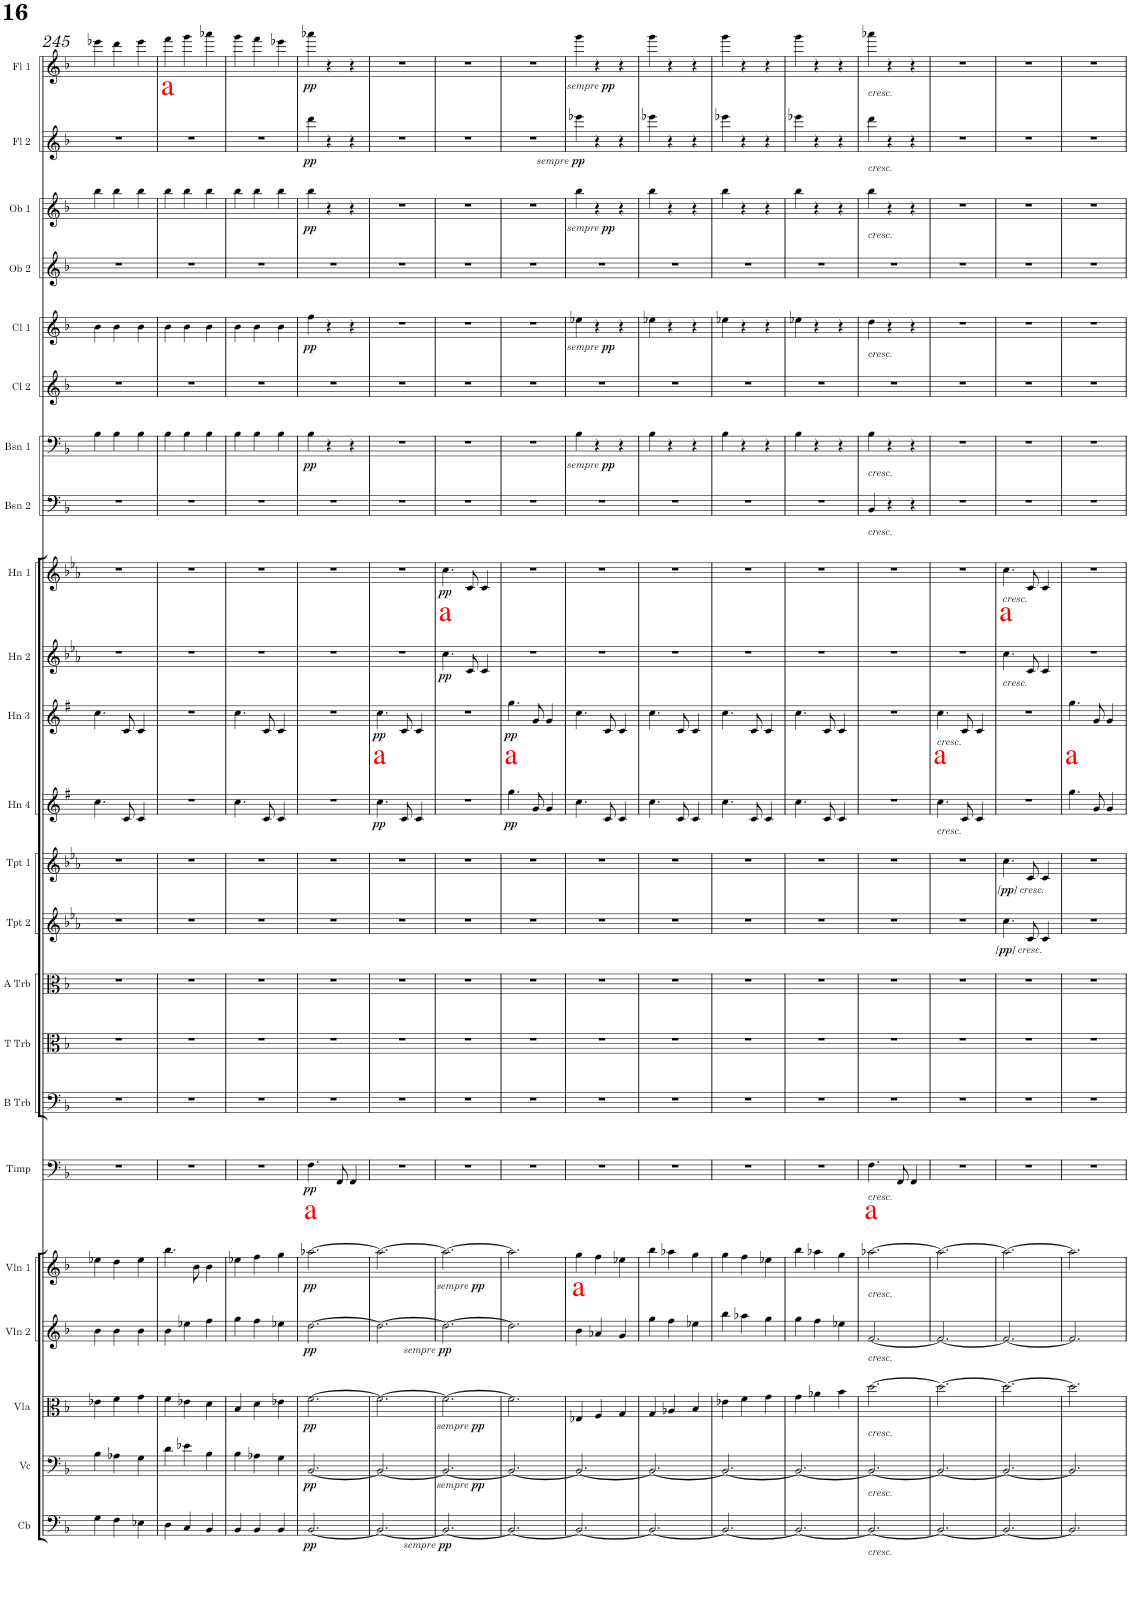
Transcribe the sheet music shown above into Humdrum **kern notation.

**kern	**dynam	**kern	**dynam	**kern	**dynam	**kern	**dynam	**kern	**text	**dynam	**kern	**text	**dynam	**kern	**kern	**kern	**kern	**dynam	**kern	**dynam	**kern	**dynam	**kern	**text	**dynam	**kern	**dynam	**kern	**text	**dynam	**kern	**kern	**dynam	**kern	**kern	**dynam	**kern	**kern	**dynam	**kern	**dynam	**kern	**text	**dynam
*part23	*part23	*part22	*part22	*part21	*part21	*part20	*part20	*part19	*part19	*part19	*part18	*part18	*part18	*part17	*part16	*part15	*part14	*part14	*part13	*part13	*part12	*part12	*part11	*part11	*part11	*part10	*part10	*part9	*part9	*part9	*part8	*part7	*part7	*part6	*part5	*part5	*part4	*part3	*part3	*part2	*part2	*part1	*part1	*part1
*staff23	*staff23	*staff22	*staff22	*staff21	*staff21	*staff20	*staff20	*staff19	*staff19	*staff19	*staff18	*staff18	*staff18	*staff17	*staff16	*staff15	*staff14	*staff14	*staff13	*staff13	*staff12	*staff12	*staff11	*staff11	*staff11	*staff10	*staff10	*staff9	*staff9	*staff9	*staff8	*staff7	*staff7	*staff6	*staff5	*staff5	*staff4	*staff3	*staff3	*staff2	*staff2	*staff1	*staff1	*staff1
*I"Contrabass	*	*I"Violoncello	*	*I"Viola	*	*I"Violin 2	*	*I"Violin 1	*	*	*I"F, F Timpani	*	*	*I"Bass Trombone	*I"Tenor Trombone	*I"Alto Trombone	*I"D Trumpet 2	*	*I"D Trumpet 1	*	*I"Bb (basso) Horn 4	*	*I"Bb (basso) Horn 3	*	*	*I"D Horn 2	*	*I"D Horn 1	*	*	*I"Bassoon 2	*I"Bassoon 1	*	*I"C Clarinet 2	*I"C Clarinet 1	*	*I"Oboe 2	*I"Oboe 1	*	*I"Flute 2	*	*I"Flute 1	*	*
*I'Cb	*	*I'Vc	*	*I'Vla	*	*I'Vln 2	*	*I'Vln 1	*	*	*I'Timp	*	*	*I'B Trb	*I'T Trb	*I'A Trb	*I'Tpt 2	*	*I'Tpt 1	*	*I'Hn 4	*	*I'Hn 3	*	*	*I'Hn 2	*	*I'Hn 1	*	*	*I'Bsn 2	*I'Bsn 1	*	*I'Cl 2	*I'Cl 1	*	*I'Ob 2	*I'Ob 1	*	*I'Fl 2	*	*I'Fl 1	*	*
!!LO:PB:g=z
*clefF4	*	*clefF4	*	*clefC3	*	*clefG2	*	*clefG2	*	*	*clefF4	*	*	*clefF4	*clefC3	*clefC3	*clefG2	*	*clefG2	*	*clefG2	*	*clefG2	*	*	*clefG2	*	*clefG2	*	*	*clefF4	*clefF4	*	*clefG2	*clefG2	*	*clefG2	*clefG2	*	*clefG2	*	*clefG2	*	*
*Trd7c12	*	*	*	*	*	*	*	*	*	*	*	*	*	*	*	*	*Trd-1c-2	*	*Trd-1c-2	*	*Trd8c14	*	*Trd8c14	*	*	*Trd6c10	*	*Trd6c10	*	*	*	*	*	*Trd1c2	*Trd1c2	*	*	*	*	*	*	*	*	*
*k[b-]	*	*k[b-]	*	*k[b-]	*	*k[b-]	*	*k[b-]	*	*	*k[b-]	*	*	*k[b-]	*k[b-]	*k[b-]	*k[b-e-a-]	*	*k[b-e-a-]	*	*k[f#]	*	*k[f#]	*	*	*k[b-e-a-]	*	*k[b-e-a-]	*	*	*k[b-]	*k[b-]	*	*k[b-]	*k[b-]	*	*k[b-]	*k[b-]	*	*k[b-]	*	*k[b-]	*	*
*M3/4	*	*M3/4	*	*M3/4	*	*M3/4	*	*M3/4	*	*	*M3/4	*	*	*M3/4	*M3/4	*M3/4	*M3/4	*	*M3/4	*	*M3/4	*	*M3/4	*	*	*M3/4	*	*M3/4	*	*	*M3/4	*M3/4	*	*M3/4	*M3/4	*	*M3/4	*M3/4	*	*M3/4	*	*M3/4	*	*
=245	=245	=245	=245	=245	=245	=245	=245	=245	=245	=245	=245	=245	=245	=245	=245	=245	=245	=245	=245	=245	=245	=245	=245	=245	=245	=245	=245	=245	=245	=245	=245	=245	=245	=245	=245	=245	=245	=245	=245	=245	=245	=245	=245	=245
4G'\	.	4B-'\	.	4e-X'\	.	4b-'\	.	4ee-X'\	.	.	2.r	.	.	2.r	2.r	2.r	2.r	.	2.r	.	4.cc\	.	4.cc\	.	.	2.r	.	2.r	.	.	2.r	4B-'\	.	2.r	4b-'\	.	2.r	4bb-'\	.	2.r	.	4eee-X'\	.	.
4F'\	.	4A-X'\	.	4f'\	.	4b-'\	.	4dd'\	.	.	.	.	.	.	.	.	.	.	.	.	.	.	.	.	.	.	.	.	.	.	.	4B-'\	.	.	4b-'\	.	.	4bb-'\	.	.	.	4ddd'\	.	.
.	.	.	.	.	.	.	.	.	.	.	.	.	.	.	.	.	.	.	.	.	8c/	.	8c/	.	.	.	.	.	.	.	.	.	.	.	.	.	.	.	.	.	.	.	.	.
4E-X'\	.	4G'\	.	4g'\	.	4b-'\	.	4ee-'\	.	.	.	.	.	.	.	.	.	.	.	.	4c/	.	4c/	.	.	.	.	.	.	.	.	4B-'\	.	.	4b-'\	.	.	4bb-'\	.	.	.	4eee-'\	.	.
=246	=246	=246	=246	=246	=246	=246	=246	=246	=246	=246	=246	=246	=246	=246	=246	=246	=246	=246	=246	=246	=246	=246	=246	=246	=246	=246	=246	=246	=246	=246	=246	=246	=246	=246	=246	=246	=246	=246	=246	=246	=246	=246	=246	=246
!	!	!	!	!	!	!	!	!	!	!	!	!	!	!	!	!	!	!	!	!	!	!	!	!	!	!	!	!	!	!	!	!	!	!	!	!	!	!	!	!	!	!	!LO:LY:b:color=#FF0000	!
4D'\	.	4d'\	.	4f'\	.	4b-'\	.	4.bb-\	.	.	2.r	.	.	2.r	2.r	2.r	2.r	.	2.r	.	2.r	.	2.r	.	.	2.r	.	2.r	.	.	2.r	4B-'\	.	2.r	4b-'\	.	2.r	4bb-'\	.	2.r	.	4fff'\	a	.
4C'/	.	4e-X'\	.	4e-X'\	.	4ee-X'\	.	.	.	.	.	.	.	.	.	.	.	.	.	.	.	.	.	.	.	.	.	.	.	.	.	4B-'\	.	.	4b-'\	.	.	4bb-'\	.	.	.	4ggg'\	.	.
.	.	.	.	.	.	.	.	8b-\	.	.	.	.	.	.	.	.	.	.	.	.	.	.	.	.	.	.	.	.	.	.	.	.	.	.	.	.	.	.	.	.	.	.	.	.
4BB-'/	.	4B-'\	.	4d'\	.	4ff'\	.	4b-\	.	.	.	.	.	.	.	.	.	.	.	.	.	.	.	.	.	.	.	.	.	.	.	4B-'\	.	.	4b-'\	.	.	4bb-'\	.	.	.	4aaa-X'\	.	.
=247	=247	=247	=247	=247	=247	=247	=247	=247	=247	=247	=247	=247	=247	=247	=247	=247	=247	=247	=247	=247	=247	=247	=247	=247	=247	=247	=247	=247	=247	=247	=247	=247	=247	=247	=247	=247	=247	=247	=247	=247	=247	=247	=247	=247
4BB-'/	.	4B-'\	.	4B-'/	.	4gg'\	.	4ee-X'\	.	.	2.r	.	.	2.r	2.r	2.r	2.r	.	2.r	.	4.cc\	.	4.cc\	.	.	2.r	.	2.r	.	.	2.r	4B-'\	.	2.r	4b-'\	.	2.r	4bb-'\	.	2.r	.	4ggg'\	.	.
4BB-'/	.	4A-X'\	.	4d'\	.	4ff'\	.	4ff'\	.	.	.	.	.	.	.	.	.	.	.	.	.	.	.	.	.	.	.	.	.	.	.	4B-'\	.	.	4b-'\	.	.	4bb-'\	.	.	.	4fff'\	.	.
.	.	.	.	.	.	.	.	.	.	.	.	.	.	.	.	.	.	.	.	.	8c/	.	8c/	.	.	.	.	.	.	.	.	.	.	.	.	.	.	.	.	.	.	.	.	.
4BB-'/	.	4G'\	.	4e-X'\	.	4ee-X'\	.	4gg'\	.	.	.	.	.	.	.	.	.	.	.	.	4c/	.	4c/	.	.	.	.	.	.	.	.	4B-'\	.	.	4b-'\	.	.	4bb-'\	.	.	.	4eee-X'\	.	.
=248	=248	=248	=248	=248	=248	=248	=248	=248	=248	=248	=248	=248	=248	=248	=248	=248	=248	=248	=248	=248	=248	=248	=248	=248	=248	=248	=248	=248	=248	=248	=248	=248	=248	=248	=248	=248	=248	=248	=248	=248	=248	=248	=248	=248
!	!LO:DY:b	!	!LO:DY:b	!	!LO:DY:b	!	!LO:DY:b	!	!	!LO:DY:b	!	!LO:LY:b:color=#FF0000	!LO:DY:b	!	!	!	!	!	!	!	!	!	!	!	!	!	!	!	!	!	!	!	!LO:DY:b	!	!	!LO:DY:b	!	!	!LO:DY:b	!	!LO:DY:b	!	!	!LO:DY:b
[2.BB-/	pp	[2.BB-/	pp	[2.f\	pp	[2.dd\	pp	[2.aa-X\	.	pp	4.F\	a	pp	2.r	2.r	2.r	2.r	.	2.r	.	2.r	.	2.r	.	.	2.r	.	2.r	.	.	2.r	4B-\	pp	2.r	4ff\	pp	2.r	4bb-\	pp	4ddd\	pp	4aaa-X\	.	pp
.	.	.	.	.	.	.	.	.	.	.	.	.	.	.	.	.	.	.	.	.	.	.	.	.	.	.	.	.	.	.	.	4r	.	.	4r	.	.	4r	.	4r	.	4r	.	.
.	.	.	.	.	.	.	.	.	.	.	8FF/	.	.	.	.	.	.	.	.	.	.	.	.	.	.	.	.	.	.	.	.	.	.	.	.	.	.	.	.	.	.	.	.	.
.	.	.	.	.	.	.	.	.	.	.	4FF/	.	.	.	.	.	.	.	.	.	.	.	.	.	.	.	.	.	.	.	.	4r	.	.	4r	.	.	4r	.	4r	.	4r	.	.
=249	=249	=249	=249	=249	=249	=249	=249	=249	=249	=249	=249	=249	=249	=249	=249	=249	=249	=249	=249	=249	=249	=249	=249	=249	=249	=249	=249	=249	=249	=249	=249	=249	=249	=249	=249	=249	=249	=249	=249	=249	=249	=249	=249	=249
!	!	!	!	!	!	!	!	!	!	!	!	!	!	!	!	!	!	!	!	!	!	!LO:DY:b	!	!LO:LY:b:color=#FF0000	!LO:DY:b	!	!	!	!	!	!	!	!	!	!	!	!	!	!	!	!	!	!	!
2.BB-/_	.	2.BB-/_	.	2.f\_	.	2.dd\_	.	2.aa-\_	.	.	2.r	.	.	2.r	2.r	2.r	2.r	.	2.r	.	4.cc\	pp	4.cc\	a	pp	2.r	.	2.r	.	.	2.r	2.r	.	2.r	2.r	.	2.r	2.r	.	2.r	.	2.r	.	.
.	.	.	.	.	.	.	.	.	.	.	.	.	.	.	.	.	.	.	.	.	8c/	.	8c/	.	.	.	.	.	.	.	.	.	.	.	.	.	.	.	.	.	.	.	.	.
.	.	.	.	.	.	.	.	.	.	.	.	.	.	.	.	.	.	.	.	.	4c/	.	4c/	.	.	.	.	.	.	.	.	.	.	.	.	.	.	.	.	.	.	.	.	.
=250	=250	=250	=250	=250	=250	=250	=250	=250	=250	=250	=250	=250	=250	=250	=250	=250	=250	=250	=250	=250	=250	=250	=250	=250	=250	=250	=250	=250	=250	=250	=250	=250	=250	=250	=250	=250	=250	=250	=250	=250	=250	=250	=250	=250
!	!LO:DY:b	!	!	!	!	!	!	!	!	!	!	!	!	!	!	!	!	!	!	!	!	!	!	!	!	!	!	!	!LO:LY:b:color=#FF0000	!	!	!	!	!	!	!	!	!	!	!	!	!	!	!
!	!LO:DY:n=1:b	!	!LO:DY:b	!	!	!	!	!	!	!	!	!	!	!	!	!	!	!	!	!	!	!	!	!	!	!	!	!	!	!	!	!	!	!	!	!	!	!	!	!	!	!	!	!
!	!	!	!LO:DY:n=1:b	!	!LO:DY:b	!	!	!	!	!	!	!	!	!	!	!	!	!	!	!	!	!	!	!	!	!	!	!	!	!	!	!	!	!	!	!	!	!	!	!	!	!	!	!
!	!	!	!	!	!LO:DY:n=1:b	!	!LO:DY:b	!	!	!	!	!	!	!	!	!	!	!	!	!	!	!	!	!	!	!	!	!	!	!	!	!	!	!	!	!	!	!	!	!	!	!	!	!
!	!	!	!	!	!	!	!LO:DY:n=1:b	!	!	!LO:DY:b	!	!	!	!	!	!	!	!	!	!	!	!	!	!	!	!	!	!	!	!	!	!	!	!	!	!	!	!	!	!	!	!	!	!
!	!	!	!	!	!	!	!	!	!	!LO:DY:n=1:b	!	!	!	!	!	!	!	!	!	!	!	!	!	!	!	!	!LO:DY:b	!	!	!LO:DY:b	!	!	!	!	!	!	!	!	!	!	!	!	!	!
2.BB-/_	other-dynamics pp	2.BB-/_	other-dynamics pp	2.f\_	other-dynamics pp	2.dd\_	other-dynamics pp	2.aa-\_	.	other-dynamics pp	2.r	.	.	2.r	2.r	2.r	2.r	.	2.r	.	2.r	.	2.r	.	.	4.cc\	pp	4.cc\	a	pp	2.r	2.r	.	2.r	2.r	.	2.r	2.r	.	2.r	.	2.r	.	.
.	.	.	.	.	.	.	.	.	.	.	.	.	.	.	.	.	.	.	.	.	.	.	.	.	.	8c/	.	8c/	.	.	.	.	.	.	.	.	.	.	.	.	.	.	.	.
.	.	.	.	.	.	.	.	.	.	.	.	.	.	.	.	.	.	.	.	.	.	.	.	.	.	4c/	.	4c/	.	.	.	.	.	.	.	.	.	.	.	.	.	.	.	.
=251	=251	=251	=251	=251	=251	=251	=251	=251	=251	=251	=251	=251	=251	=251	=251	=251	=251	=251	=251	=251	=251	=251	=251	=251	=251	=251	=251	=251	=251	=251	=251	=251	=251	=251	=251	=251	=251	=251	=251	=251	=251	=251	=251	=251
!	!	!	!	!	!	!	!	!	!	!	!	!	!	!	!	!	!	!	!	!	!	!LO:DY:b	!	!LO:LY:b:color=#FF0000	!LO:DY:b	!	!	!	!	!	!	!	!	!	!	!	!	!	!	!	!	!	!	!
2.BB-/_	.	2.BB-/_	.	2.f\]	.	2.dd\]	.	2.aa-\]	.	.	2.r	.	.	2.r	2.r	2.r	2.r	.	2.r	.	4.gg\	pp	4.gg\	a	pp	2.r	.	2.r	.	.	2.r	2.r	.	2.r	2.r	.	2.r	2.r	.	2.r	.	2.r	.	.
.	.	.	.	.	.	.	.	.	.	.	.	.	.	.	.	.	.	.	.	.	8g/	.	8g/	.	.	.	.	.	.	.	.	.	.	.	.	.	.	.	.	.	.	.	.	.
.	.	.	.	.	.	.	.	.	.	.	.	.	.	.	.	.	.	.	.	.	4g/	.	4g/	.	.	.	.	.	.	.	.	.	.	.	.	.	.	.	.	.	.	.	.	.
=252	=252	=252	=252	=252	=252	=252	=252	=252	=252	=252	=252	=252	=252	=252	=252	=252	=252	=252	=252	=252	=252	=252	=252	=252	=252	=252	=252	=252	=252	=252	=252	=252	=252	=252	=252	=252	=252	=252	=252	=252	=252	=252	=252	=252
!	!	!	!	!	!	!	!	!	!LO:LY:b:color=#FF0000	!	!	!	!	!	!	!	!	!	!	!	!	!	!	!	!	!	!	!	!	!	!	!	!LO:DY:b	!	!	!	!	!	!	!	!	!	!	!
!	!	!	!	!	!	!	!	!	!	!	!	!	!	!	!	!	!	!	!	!	!	!	!	!	!	!	!	!	!	!	!	!	!LO:DY:n=1:b	!	!	!LO:DY:b	!	!	!	!	!	!	!	!
!	!	!	!	!	!	!	!	!	!	!	!	!	!	!	!	!	!	!	!	!	!	!	!	!	!	!	!	!	!	!	!	!	!	!	!	!LO:DY:n=1:b	!	!	!LO:DY:b	!	!	!	!	!
!	!	!	!	!	!	!	!	!	!	!	!	!	!	!	!	!	!	!	!	!	!	!	!	!	!	!	!	!	!	!	!	!	!	!	!	!	!	!	!LO:DY:n=1:b	!	!LO:DY:b	!	!	!
!	!	!	!	!	!	!	!	!	!	!	!	!	!	!	!	!	!	!	!	!	!	!	!	!	!	!	!	!	!	!	!	!	!	!	!	!	!	!	!	!	!LO:DY:n=1:b	!	!	!LO:DY:b
!	!	!	!	!	!	!	!	!	!	!	!	!	!	!	!	!	!	!	!	!	!	!	!	!	!	!	!	!	!	!	!	!	!	!	!	!	!	!	!	!	!	!	!	!LO:DY:n=1:b
2.BB-/_	.	2.BB-/_	.	4E-X'/	.	4b-'\	.	4gg'\	a	.	2.r	.	.	2.r	2.r	2.r	2.r	.	2.r	.	4.cc\	.	4.cc\	.	.	2.r	.	2.r	.	.	2.r	4B-\	other-dynamics pp	2.r	4ee-X\	other-dynamics pp	2.r	4bb-\	other-dynamics pp	4eee-X\	other-dynamics pp	4ggg\	.	other-dynamics pp
.	.	.	.	4F'/	.	4a-X'/	.	4ff'\	.	.	.	.	.	.	.	.	.	.	.	.	.	.	.	.	.	.	.	.	.	.	.	4r	.	.	4r	.	.	4r	.	4r	.	4r	.	.
.	.	.	.	.	.	.	.	.	.	.	.	.	.	.	.	.	.	.	.	.	8c/	.	8c/	.	.	.	.	.	.	.	.	.	.	.	.	.	.	.	.	.	.	.	.	.
.	.	.	.	4G'/	.	4g'/	.	4ee-X'\	.	.	.	.	.	.	.	.	.	.	.	.	4c/	.	4c/	.	.	.	.	.	.	.	.	4r	.	.	4r	.	.	4r	.	4r	.	4r	.	.
=253	=253	=253	=253	=253	=253	=253	=253	=253	=253	=253	=253	=253	=253	=253	=253	=253	=253	=253	=253	=253	=253	=253	=253	=253	=253	=253	=253	=253	=253	=253	=253	=253	=253	=253	=253	=253	=253	=253	=253	=253	=253	=253	=253	=253
2.BB-/_	.	2.BB-/_	.	4G'/	.	4gg'\	.	4bb-'\	.	.	2.r	.	.	2.r	2.r	2.r	2.r	.	2.r	.	4.cc\	.	4.cc\	.	.	2.r	.	2.r	.	.	2.r	4B-\	.	2.r	4ee-X\	.	2.r	4bb-\	.	4eee-X\	.	4ggg\	.	.
.	.	.	.	4A-X'/	.	4ff'\	.	4aa-X'\	.	.	.	.	.	.	.	.	.	.	.	.	.	.	.	.	.	.	.	.	.	.	.	4r	.	.	4r	.	.	4r	.	4r	.	4r	.	.
.	.	.	.	.	.	.	.	.	.	.	.	.	.	.	.	.	.	.	.	.	8c/	.	8c/	.	.	.	.	.	.	.	.	.	.	.	.	.	.	.	.	.	.	.	.	.
.	.	.	.	4B-'/	.	4ee-X'\	.	4gg'\	.	.	.	.	.	.	.	.	.	.	.	.	4c/	.	4c/	.	.	.	.	.	.	.	.	4r	.	.	4r	.	.	4r	.	4r	.	4r	.	.
=254	=254	=254	=254	=254	=254	=254	=254	=254	=254	=254	=254	=254	=254	=254	=254	=254	=254	=254	=254	=254	=254	=254	=254	=254	=254	=254	=254	=254	=254	=254	=254	=254	=254	=254	=254	=254	=254	=254	=254	=254	=254	=254	=254	=254
2.BB-/_	.	2.BB-/_	.	4e-X'\	.	4bb-'\	.	4gg'\	.	.	2.r	.	.	2.r	2.r	2.r	2.r	.	2.r	.	4.cc\	.	4.cc\	.	.	2.r	.	2.r	.	.	2.r	4B-\	.	2.r	4ee-X\	.	2.r	4bb-\	.	4eee-X\	.	4ggg\	.	.
.	.	.	.	4f'\	.	4aa-X'\	.	4ff'\	.	.	.	.	.	.	.	.	.	.	.	.	.	.	.	.	.	.	.	.	.	.	.	4r	.	.	4r	.	.	4r	.	4r	.	4r	.	.
.	.	.	.	.	.	.	.	.	.	.	.	.	.	.	.	.	.	.	.	.	8c/	.	8c/	.	.	.	.	.	.	.	.	.	.	.	.	.	.	.	.	.	.	.	.	.
.	.	.	.	4g'\	.	4gg'\	.	4ee-X'\	.	.	.	.	.	.	.	.	.	.	.	.	4c/	.	4c/	.	.	.	.	.	.	.	.	4r	.	.	4r	.	.	4r	.	4r	.	4r	.	.
=255	=255	=255	=255	=255	=255	=255	=255	=255	=255	=255	=255	=255	=255	=255	=255	=255	=255	=255	=255	=255	=255	=255	=255	=255	=255	=255	=255	=255	=255	=255	=255	=255	=255	=255	=255	=255	=255	=255	=255	=255	=255	=255	=255	=255
2.BB-/_	.	2.BB-/_	.	4g'\	.	4gg'\	.	4bb-'\	.	.	2.r	.	.	2.r	2.r	2.r	2.r	.	2.r	.	4.cc\	.	4.cc\	.	.	2.r	.	2.r	.	.	2.r	4B-\	.	2.r	4ee-X\	.	2.r	4bb-\	.	4eee-X\	.	4ggg\	.	.
.	.	.	.	4a-X'\	.	4ff'\	.	4aa-X'\	.	.	.	.	.	.	.	.	.	.	.	.	.	.	.	.	.	.	.	.	.	.	.	4r	.	.	4r	.	.	4r	.	4r	.	4r	.	.
.	.	.	.	.	.	.	.	.	.	.	.	.	.	.	.	.	.	.	.	.	8c/	.	8c/	.	.	.	.	.	.	.	.	.	.	.	.	.	.	.	.	.	.	.	.	.
.	.	.	.	4b-'\	.	4ee-X'\	.	4gg'\	.	.	.	.	.	.	.	.	.	.	.	.	4c/	.	4c/	.	.	.	.	.	.	.	.	4r	.	.	4r	.	.	4r	.	4r	.	4r	.	.
=256	=256	=256	=256	=256	=256	=256	=256	=256	=256	=256	=256	=256	=256	=256	=256	=256	=256	=256	=256	=256	=256	=256	=256	=256	=256	=256	=256	=256	=256	=256	=256	=256	=256	=256	=256	=256	=256	=256	=256	=256	=256	=256	=256	=256
!	!	!	!	!	!	!	!	!	!	!	!	!	!	!	!	!	!	!	!	!	!	!	!	!	!	!	!	!	!	!	!	!	!	!	!	!	!	!	!	!	!	!LO:TX:b:i:t=cresc.	!	!
!	!	!	!	!	!	!	!	!	!	!	!	!	!	!	!	!	!	!	!	!	!	!	!	!	!	!	!	!	!	!	!	!	!	!	!	!	!	!	!	!LO:TX:b:i:t=cresc.	!	!	!	!
!	!	!	!	!	!	!	!	!	!	!	!	!	!	!	!	!	!	!	!	!	!	!	!	!	!	!	!	!	!	!	!	!	!	!	!	!	!	!LO:TX:b:i:t=cresc.	!	!	!	!	!	!
!	!	!	!	!	!	!	!	!	!	!	!	!	!	!	!	!	!	!	!	!	!	!	!	!	!	!	!	!	!	!	!	!	!	!	!LO:TX:b:i:t=cresc.	!	!	!	!	!	!	!	!	!
!	!	!	!	!	!	!	!	!	!	!	!	!	!	!	!	!	!	!	!	!	!	!	!	!	!	!	!	!	!	!	!	!LO:TX:b:i:t=cresc.	!	!	!	!	!	!	!	!	!	!	!	!
!	!	!	!	!	!	!	!	!	!	!	!	!	!	!	!	!	!	!	!	!	!	!	!	!	!	!	!	!	!	!	!LO:TX:b:i:t=cresc.	!	!	!	!	!	!	!	!	!	!	!	!	!
!	!	!	!	!	!	!	!	!	!	!	!LO:TX:b:i:t=cresc.	!	!	!	!	!	!	!	!	!	!	!	!	!	!	!	!	!	!	!	!	!	!	!	!	!	!	!	!	!	!	!	!	!
!	!	!	!	!	!	!	!	!LO:TX:b:i:t=cresc.	!	!	!	!	!	!	!	!	!	!	!	!	!	!	!	!	!	!	!	!	!	!	!	!	!	!	!	!	!	!	!	!	!	!	!	!
!	!	!	!	!	!	!LO:TX:b:i:t=cresc.	!	!	!	!	!	!	!	!	!	!	!	!	!	!	!	!	!	!	!	!	!	!	!	!	!	!	!	!	!	!	!	!	!	!	!	!	!	!
!	!	!	!	!LO:TX:b:i:t=cresc.	!	!	!	!	!	!	!	!	!	!	!	!	!	!	!	!	!	!	!	!	!	!	!	!	!	!	!	!	!	!	!	!	!	!	!	!	!	!	!	!
!	!	!LO:TX:b:i:t=cresc.	!	!	!	!	!	!	!	!	!	!	!	!	!	!	!	!	!	!	!	!	!	!	!	!	!	!	!	!	!	!	!	!	!	!	!	!	!	!	!	!	!	!
!LO:TX:b:i:t=cresc.	!	!	!	!	!	!	!	!	!	!	!	!	!	!	!	!	!	!	!	!	!	!	!	!	!	!	!	!	!	!	!	!	!	!	!	!	!	!	!	!	!	!	!	!
!	!	!	!	!	!	!	!	!	!	!	!	!LO:LY:b:color=#FF0000	!	!	!	!	!	!	!	!	!	!	!	!	!	!	!	!	!	!	!	!	!	!	!	!	!	!	!	!	!	!	!	!
2.BB-/_	.	2.BB-/_	.	[2.dd\	.	[2.f/	.	[2.aa-X\	.	.	4.F\	a	.	2.r	2.r	2.r	2.r	.	2.r	.	2.r	.	2.r	.	.	2.r	.	2.r	.	.	4BB-/	4B-\	.	2.r	4dd\	.	2.r	4bb-\	.	4ddd\	.	4aaa-X\	.	.
.	.	.	.	.	.	.	.	.	.	.	.	.	.	.	.	.	.	.	.	.	.	.	.	.	.	.	.	.	.	.	4r	4r	.	.	4r	.	.	4r	.	4r	.	4r	.	.
.	.	.	.	.	.	.	.	.	.	.	8FF/	.	.	.	.	.	.	.	.	.	.	.	.	.	.	.	.	.	.	.	.	.	.	.	.	.	.	.	.	.	.	.	.	.
.	.	.	.	.	.	.	.	.	.	.	4FF/	.	.	.	.	.	.	.	.	.	.	.	.	.	.	.	.	.	.	.	4r	4r	.	.	4r	.	.	4r	.	4r	.	4r	.	.
=257	=257	=257	=257	=257	=257	=257	=257	=257	=257	=257	=257	=257	=257	=257	=257	=257	=257	=257	=257	=257	=257	=257	=257	=257	=257	=257	=257	=257	=257	=257	=257	=257	=257	=257	=257	=257	=257	=257	=257	=257	=257	=257	=257	=257
!	!	!	!	!	!	!	!	!	!	!	!	!	!	!	!	!	!	!	!	!	!	!	!LO:TX:b:i:t=cresc.	!	!	!	!	!	!	!	!	!	!	!	!	!	!	!	!	!	!	!	!	!
!	!	!	!	!	!	!	!	!	!	!	!	!	!	!	!	!	!	!	!	!	!LO:TX:b:i:t=cresc.	!	!	!	!	!	!	!	!	!	!	!	!	!	!	!	!	!	!	!	!	!	!	!
!	!	!	!	!	!	!	!	!	!	!	!	!	!	!	!	!	!	!	!	!	!	!	!	!LO:LY:b:color=#FF0000	!	!	!	!	!	!	!	!	!	!	!	!	!	!	!	!	!	!	!	!
2.BB-/_	.	2.BB-/_	.	2.dd\_	.	2.f/_	.	2.aa-\_	.	.	2.r	.	.	2.r	2.r	2.r	2.r	.	2.r	.	4.cc\	.	4.cc\	a	.	2.r	.	2.r	.	.	2.r	2.r	.	2.r	2.r	.	2.r	2.r	.	2.r	.	2.r	.	.
.	.	.	.	.	.	.	.	.	.	.	.	.	.	.	.	.	.	.	.	.	8c/	.	8c/	.	.	.	.	.	.	.	.	.	.	.	.	.	.	.	.	.	.	.	.	.
.	.	.	.	.	.	.	.	.	.	.	.	.	.	.	.	.	.	.	.	.	4c/	.	4c/	.	.	.	.	.	.	.	.	.	.	.	.	.	.	.	.	.	.	.	.	.
=258	=258	=258	=258	=258	=258	=258	=258	=258	=258	=258	=258	=258	=258	=258	=258	=258	=258	=258	=258	=258	=258	=258	=258	=258	=258	=258	=258	=258	=258	=258	=258	=258	=258	=258	=258	=258	=258	=258	=258	=258	=258	=258	=258	=258
!	!	!	!	!	!	!	!	!	!	!	!	!	!	!	!	!	!	!	!	!	!	!	!	!	!	!	!	!LO:TX:b:i:t=cresc.	!	!	!	!	!	!	!	!	!	!	!	!	!	!	!	!
!	!	!	!	!	!	!	!	!	!	!	!	!	!	!	!	!	!	!	!	!	!	!	!	!	!	!LO:TX:b:i:t=cresc.	!	!	!	!	!	!	!	!	!	!	!	!	!	!	!	!	!	!
!	!	!	!	!	!	!	!	!	!	!	!	!	!	!	!	!	!	!	!LO:TX:b:i:t=cresc.	!	!	!	!	!	!	!	!	!	!	!	!	!	!	!	!	!	!	!	!	!	!	!	!	!
!	!	!	!	!	!	!	!	!	!	!	!	!	!	!	!	!	!LO:TX:b:i:t=cresc.	!	!	!	!	!	!	!	!	!	!	!	!	!	!	!	!	!	!	!	!	!	!	!	!	!	!	!
!	!	!	!	!	!	!	!	!	!	!	!	!	!	!	!	!	!	!LO:DY:b	!	!	!	!	!	!	!	!	!	!	!LO:LY:b:color=#FF0000	!	!	!	!	!	!	!	!	!	!	!	!	!	!	!
!	!	!	!	!	!	!	!	!	!	!	!	!	!	!	!	!	!	!LO:DY:n=1:b	!	!	!	!	!	!	!	!	!	!	!	!	!	!	!	!	!	!	!	!	!	!	!	!	!	!
!	!	!	!	!	!	!	!	!	!	!	!	!	!	!	!	!	!	!LO:DY:n=2:b	!	!LO:DY:b	!	!	!	!	!	!	!	!	!	!	!	!	!	!	!	!	!	!	!	!	!	!	!	!
!	!	!	!	!	!	!	!	!	!	!	!	!	!	!	!	!	!	!	!	!LO:DY:n=1:b	!	!	!	!	!	!	!	!	!	!	!	!	!	!	!	!	!	!	!	!	!	!	!	!
!	!	!	!	!	!	!	!	!	!	!	!	!	!	!	!	!	!	!	!	!LO:DY:n=2:b	!	!	!	!	!	!	!	!	!	!	!	!	!	!	!	!	!	!	!	!	!	!	!	!
2.BB-/_	.	2.BB-/_	.	2.dd\_	.	2.f/_	.	2.aa-\_	.	.	2.r	.	.	2.r	2.r	2.r	4.cc\	other-dynamics pp other-dynamics	4.cc\	other-dynamics pp other-dynamics	2.r	.	2.r	.	.	4.cc\	.	4.cc\	a	.	2.r	2.r	.	2.r	2.r	.	2.r	2.r	.	2.r	.	2.r	.	.
.	.	.	.	.	.	.	.	.	.	.	.	.	.	.	.	.	8c/	.	8c/	.	.	.	.	.	.	8c/	.	8c/	.	.	.	.	.	.	.	.	.	.	.	.	.	.	.	.
.	.	.	.	.	.	.	.	.	.	.	.	.	.	.	.	.	4c/	.	4c/	.	.	.	.	.	.	4c/	.	4c/	.	.	.	.	.	.	.	.	.	.	.	.	.	.	.	.
=259	=259	=259	=259	=259	=259	=259	=259	=259	=259	=259	=259	=259	=259	=259	=259	=259	=259	=259	=259	=259	=259	=259	=259	=259	=259	=259	=259	=259	=259	=259	=259	=259	=259	=259	=259	=259	=259	=259	=259	=259	=259	=259	=259	=259
!	!	!	!	!	!	!	!	!	!	!	!	!	!	!	!	!	!	!	!	!	!	!	!	!LO:LY:b:color=#FF0000	!	!	!	!	!	!	!	!	!	!	!	!	!	!	!	!	!	!	!	!
2.BB-/]	.	2.BB-/]	.	2.dd\]	.	2.f/]	.	2.aa-\]	.	.	2.r	.	.	2.r	2.r	2.r	2.r	.	2.r	.	4.gg\	.	4.gg\	a	.	2.r	.	2.r	.	.	2.r	2.r	.	2.r	2.r	.	2.r	2.r	.	2.r	.	2.r	.	.
.	.	.	.	.	.	.	.	.	.	.	.	.	.	.	.	.	.	.	.	.	8g/	.	8g/	.	.	.	.	.	.	.	.	.	.	.	.	.	.	.	.	.	.	.	.	.
.	.	.	.	.	.	.	.	.	.	.	.	.	.	.	.	.	.	.	.	.	4g/	.	4g/	.	.	.	.	.	.	.	.	.	.	.	.	.	.	.	.	.	.	.	.	.
=	=	=	=	=	=	=	=	=	=	=	=	=	=	=	=	=	=	=	=	=	=	=	=	=	=	=	=	=	=	=	=	=	=	=	=	=	=	=	=	=	=	=	=	=
*-	*-	*-	*-	*-	*-	*-	*-	*-	*-	*-	*-	*-	*-	*-	*-	*-	*-	*-	*-	*-	*-	*-	*-	*-	*-	*-	*-	*-	*-	*-	*-	*-	*-	*-	*-	*-	*-	*-	*-	*-	*-	*-	*-	*-
